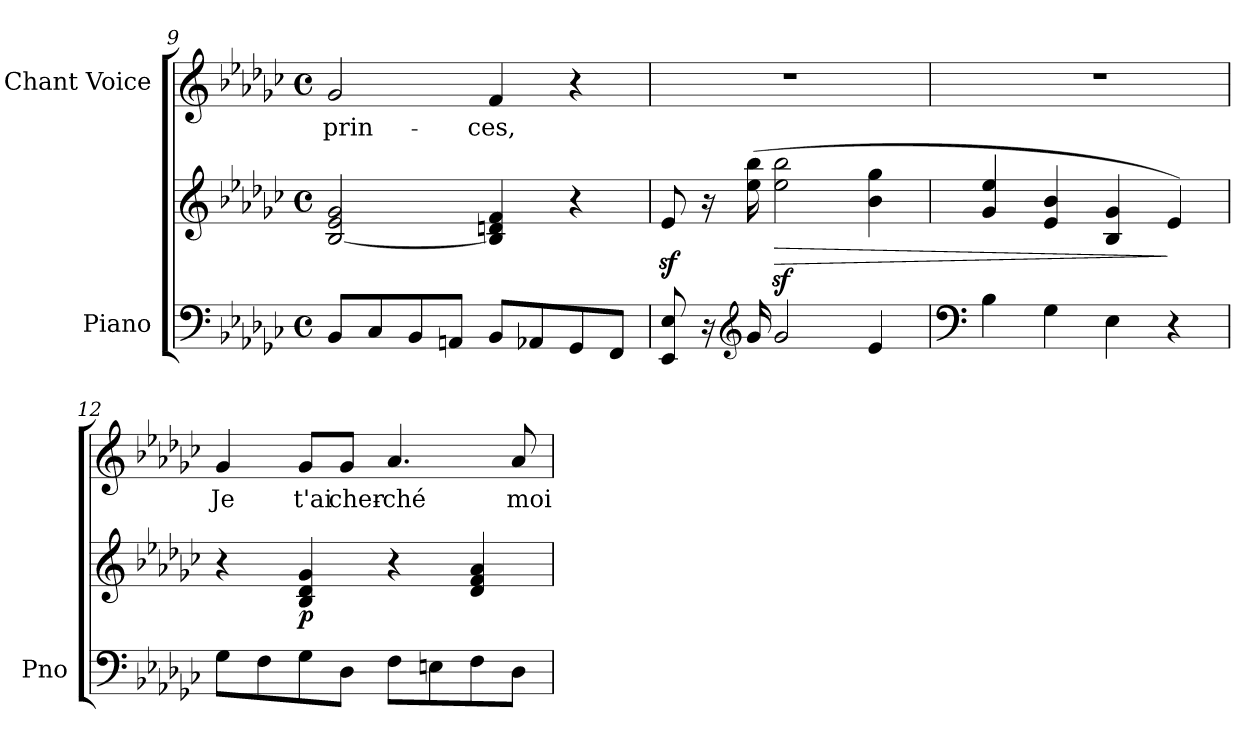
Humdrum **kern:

**kern	**kern	**dynam	**kern	**text
*part2	*part2	*part2	*part1	*part1
*staff3	*staff2	*staff2/3	*staff1	*staff1
*I"Piano	*	*	*I"Chant Voice	*
*I'Pno	*	*	*	*
*clefF4	*clefG2	*	*clefG2	*
*k[b-e-a-d-g-c-]	*k[b-e-a-d-g-c-]	*	*k[b-e-a-d-g-c-]	*
*M4/4	*M4/4	*	*M4/4	*
*met(c)	*met(c)	*	*met(c)	*
=9	=9	=9	=9	=9
8BB-/L	[2B-/ 2e-/ 2g-/	.	2g-/	prin-
8C-/	.	.	.	.
8BB-/	.	.	.	.
8AAn/J	.	.	.	.
8BB-/L	4B-/] 4dn/ 4f/	.	4f/	-ces,
8AA-X/	.	.	.	.
8GG-/	4r	.	4r	.
8FF/J	.	.	.	.
=10	=10	=10	=10	=10
8EE-/ 8E-/	8e-z</	.	1r	.
16r	16r	.	.	.
*clefG2	*	*	*	*
16g-/	(16ee-\ 16bb-\	.	.	.
!	!	!LO:HP:b	!	!
2g-/	2ee-\z< 2bb-\z<	>	.	.
4e-/	4b-\ 4gg-\	.	.	.
=11	=11	=11	=11	=11
*clefF4	*	*	*	*
4B-\	4g-/ 4ee-/	.	1r	.
4G-\	4e-/ 4b-/	.	.	.
4E-\	4B-/ 4g-/	.	.	.
4r	4e-/)	]	.	.
=12	=12	=12	=12	=12
8G-\L	4r	.	4g-/	Je
8F\	.	.	.	.
!	!	!LO:DY:b	!	!
8G-\	4B-/ 4d-/ 4g-/	p	8g-/L	t'ai
8D-\J	.	.	8g-/J	cher-
8F\L	4r	.	4.a-/	-ché
8En\	.	.	.	.
8F\	4d-/ 4f/ 4a-/	.	.	.
8D-\J	.	.	8a-/	moi-
=	=	=	=	=
*-	*-	*-	*-	*-
